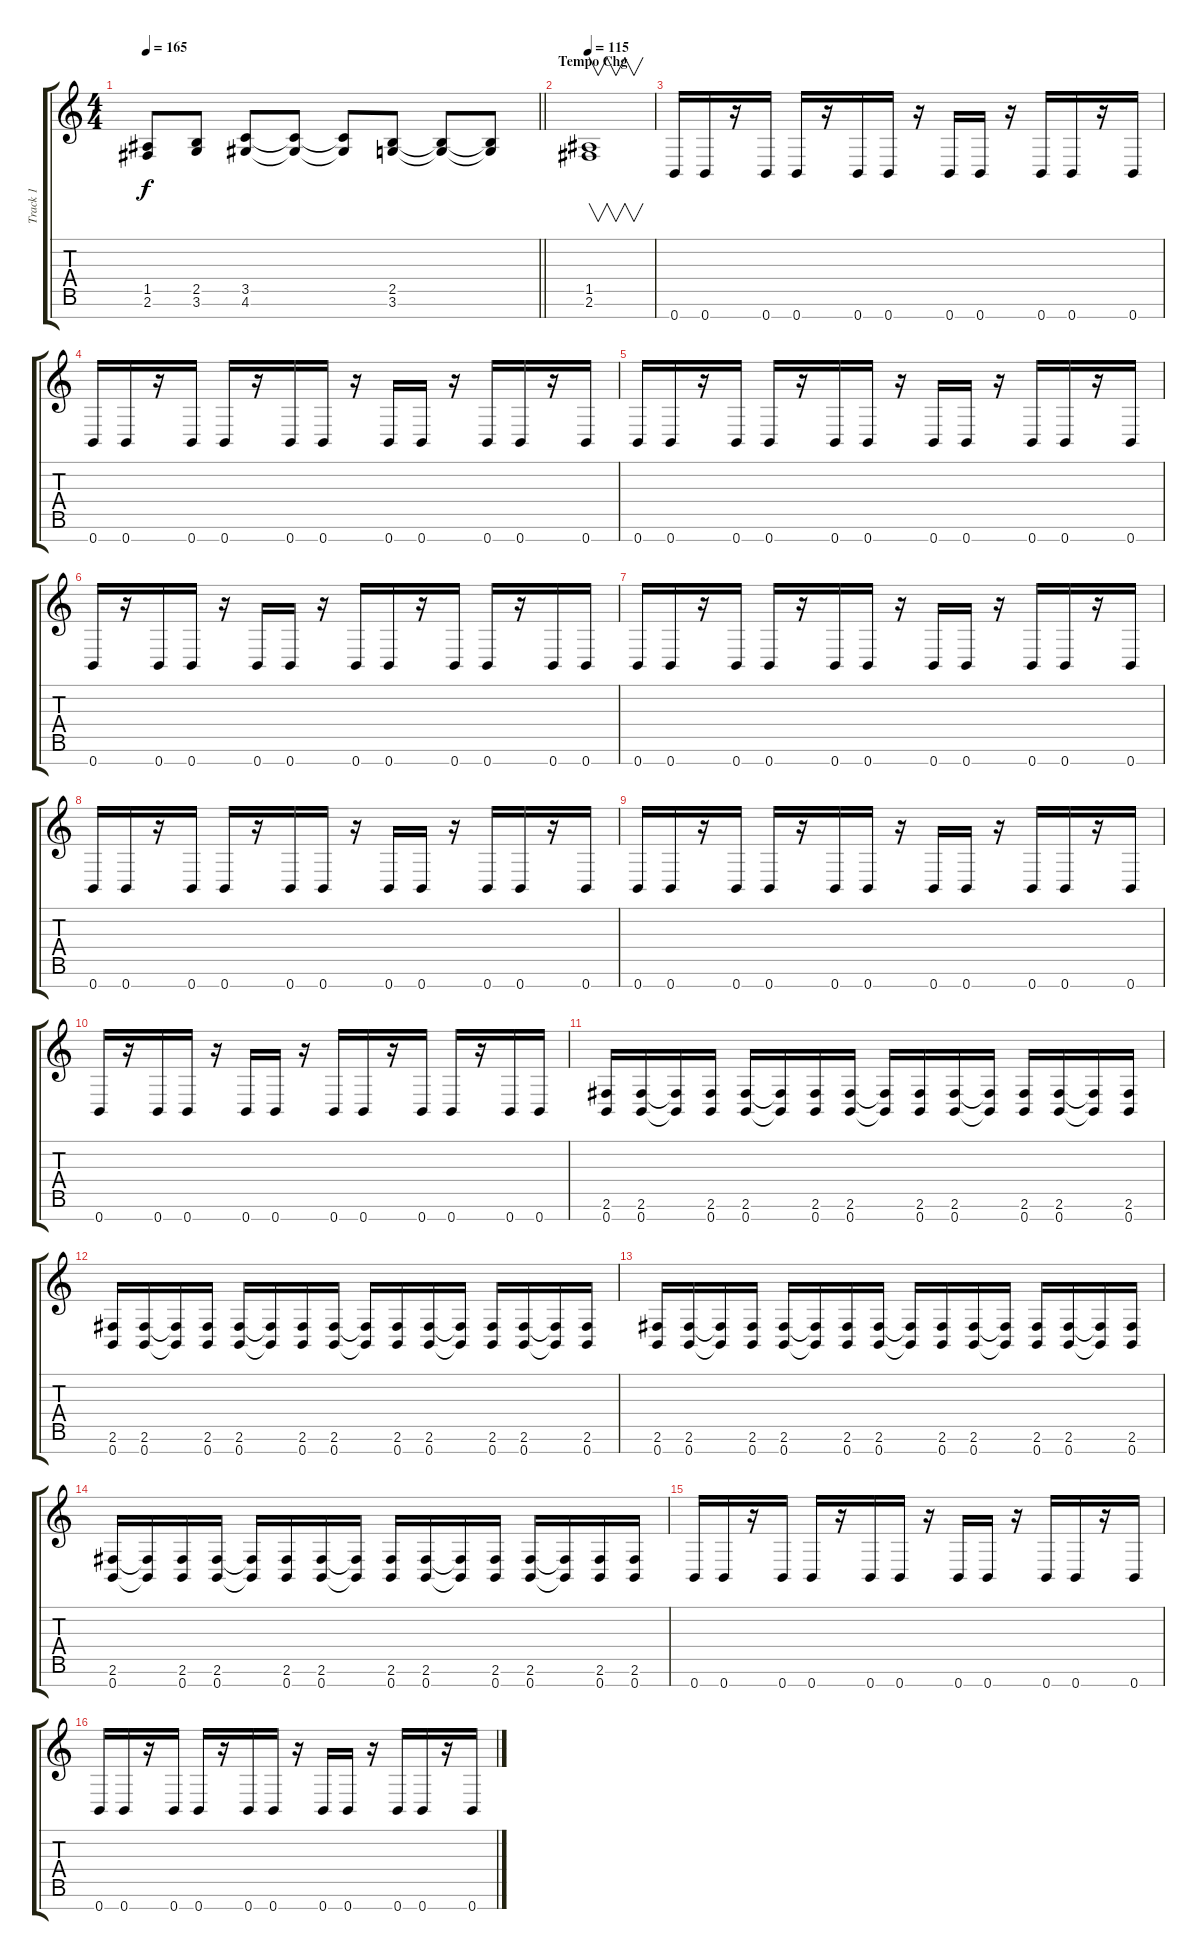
\track ("Track 1" "Track 1") {instrument distortionguitar}
\staff {score tabs}
\tuning (E4 B3 G3 D3 A2 E2 B1) {hide}
\ts (4 4)
\tempo 165
\clef g2
\barLineRight lightlight
\ks c
(1.5 2.6).8{dy f} (2.5 3.6).8 (3.5 4.6).8 (3.5{t} 4.6{t}).8 (3.5{t} 4.6{t}).8 (2.5 3.6).8 (2.5{t} 3.6{t}).8 (2.5{t} 3.6{t}).8 |
\section ("" "Tempo Chg")
\tempo 115
(1.5 2.6).1{v} |
0.7.16 0.7.16 r.16 0.7.16 0.7.16 r.16 0.7.16 0.7.16 r.16 0.7.16 0.7.16 r.16 0.7.16 0.7.16 r.16 0.7.16 |
0.7.16 0.7.16 r.16 0.7.16 0.7.16 r.16 0.7.16 0.7.16 r.16 0.7.16 0.7.16 r.16 0.7.16 0.7.16 r.16 0.7.16 |
0.7.16 0.7.16 r.16 0.7.16 0.7.16 r.16 0.7.16 0.7.16 r.16 0.7.16 0.7.16 r.16 0.7.16 0.7.16 r.16 0.7.16 |
0.7.16 r.16 0.7.16 0.7.16 r.16 0.7.16 0.7.16 r.16 0.7.16 0.7.16 r.16 0.7.16 0.7.16 r.16 0.7.16 0.7.16 |
0.7.16 0.7.16 r.16 0.7.16 0.7.16 r.16 0.7.16 0.7.16 r.16 0.7.16 0.7.16 r.16 0.7.16 0.7.16 r.16 0.7.16 |
0.7.16 0.7.16 r.16 0.7.16 0.7.16 r.16 0.7.16 0.7.16 r.16 0.7.16 0.7.16 r.16 0.7.16 0.7.16 r.16 0.7.16 |
0.7.16 0.7.16 r.16 0.7.16 0.7.16 r.16 0.7.16 0.7.16 r.16 0.7.16 0.7.16 r.16 0.7.16 0.7.16 r.16 0.7.16 |
0.7.16 r.16 0.7.16 0.7.16 r.16 0.7.16 0.7.16 r.16 0.7.16 0.7.16 r.16 0.7.16 0.7.16 r.16 0.7.16 0.7.16 |
(2.6 0.7).16 (2.6 0.7).16 (2.6{t} 0.7{t}).16 (2.6 0.7).16 (2.6 0.7).16 (2.6{t} 0.7{t}).16 (2.6 0.7).16 (2.6 0.7).16 (2.6{t} 0.7{t}).16 (2.6 0.7).16 (2.6 0.7).16 (2.6{t} 0.7{t}).16 (2.6 0.7).16 (2.6 0.7).16 (2.6{t} 0.7{t}).16 (2.6 0.7).16 |
(2.6 0.7).16 (2.6 0.7).16 (2.6{t} 0.7{t}).16 (2.6 0.7).16 (2.6 0.7).16 (2.6{t} 0.7{t}).16 (2.6 0.7).16 (2.6 0.7).16 (2.6{t} 0.7{t}).16 (2.6 0.7).16 (2.6 0.7).16 (2.6{t} 0.7{t}).16 (2.6 0.7).16 (2.6 0.7).16 (2.6{t} 0.7{t}).16 (2.6 0.7).16 |
(2.6 0.7).16 (2.6 0.7).16 (2.6{t} 0.7{t}).16 (2.6 0.7).16 (2.6 0.7).16 (2.6{t} 0.7{t}).16 (2.6 0.7).16 (2.6 0.7).16 (2.6{t} 0.7{t}).16 (2.6 0.7).16 (2.6 0.7).16 (2.6{t} 0.7{t}).16 (2.6 0.7).16 (2.6 0.7).16 (2.6{t} 0.7{t}).16 (2.6 0.7).16 |
(2.6 0.7).16 (2.6{t} 0.7{t}).16 (2.6 0.7).16 (2.6 0.7).16 (2.6{t} 0.7{t}).16 (2.6 0.7).16 (2.6 0.7).16 (2.6{t} 0.7{t}).16 (2.6 0.7).16 (2.6 0.7).16 (2.6{t} 0.7{t}).16 (2.6 0.7).16 (2.6 0.7).16 (2.6{t} 0.7{t}).16 (2.6 0.7).16 (2.6 0.7).16 |
0.7.16 0.7.16 r.16 0.7.16 0.7.16 r.16 0.7.16 0.7.16 r.16 0.7.16 0.7.16 r.16 0.7.16 0.7.16 r.16 0.7.16 |
0.7.16 0.7.16 r.16 0.7.16 0.7.16 r.16 0.7.16 0.7.16 r.16 0.7.16 0.7.16 r.16 0.7.16 0.7.16 r.16 0.7.16
